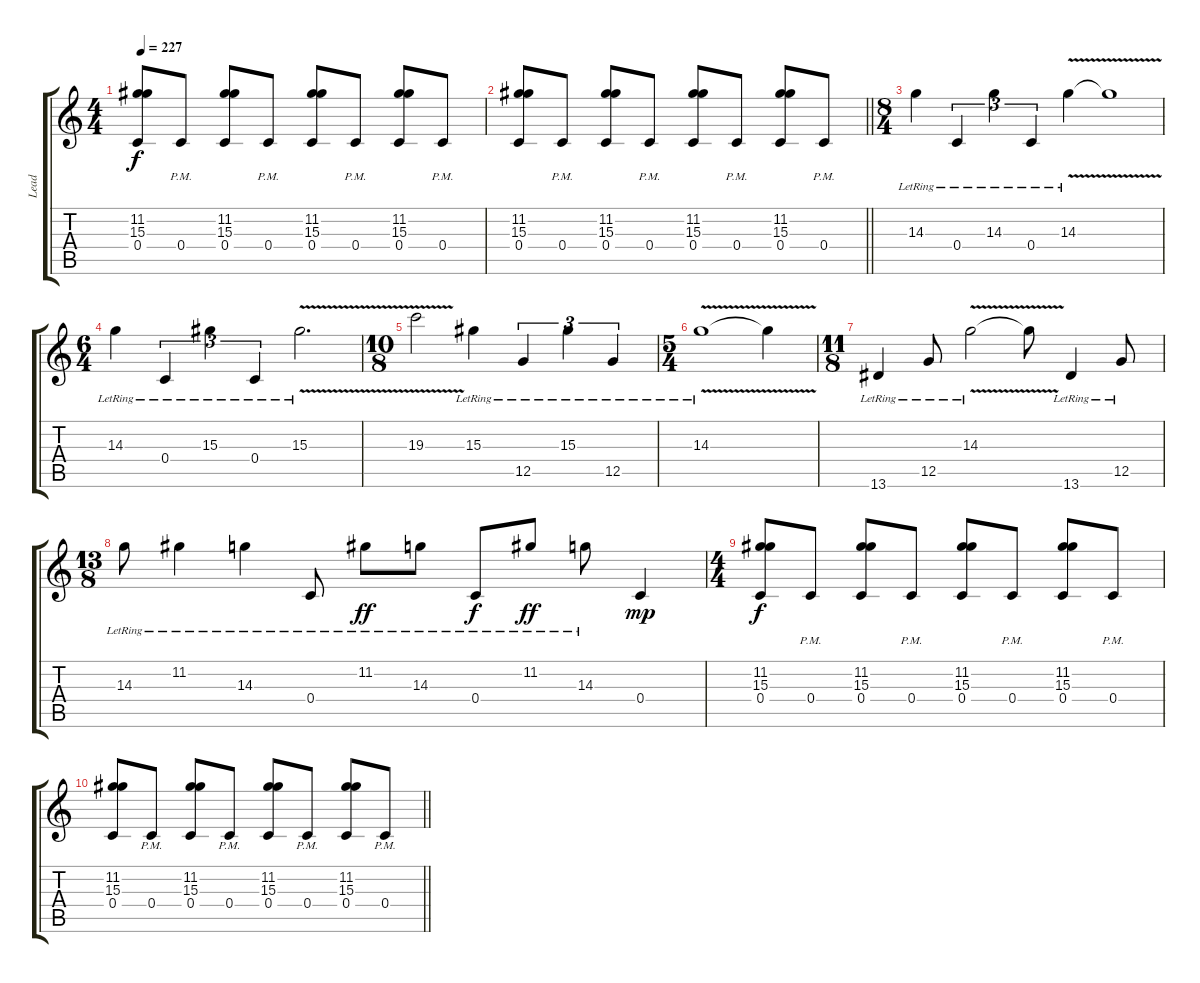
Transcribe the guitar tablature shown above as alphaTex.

\track ("Lead" "Lead") {instrument overdrivenguitar}
\staff {score tabs}
\tuning (D4 A3 F3 C3 G2 D2) {hide}
\ts (4 4)
\tempo 227
\clef g2
\ks c
(11.2 15.3 0.4).8{dy f} 0.4{pm}.8 (11.2 15.3 0.4).8 0.4{pm}.8 (11.2 15.3 0.4).8 0.4{pm}.8 (11.2 15.3 0.4).8 0.4{pm}.8 |
\barLineRight lightlight
(11.2 15.3 0.4).8 0.4{pm}.8 (11.2 15.3 0.4).8 0.4{pm}.8 (11.2 15.3 0.4).8 0.4{pm}.8 (11.2 15.3 0.4).8 0.4{pm}.8 |
\ts (8 4)
\section ("" "")
14.3{lr}.4 0.4{lr}.4{tu (3 2)} 14.3{lr}.4{tu (3 2)} 0.4{lr}.4{tu (3 2)} 14.3{v lr}.4 14.3{t}.1 |
\ts (6 4)
14.3{lr}.4 0.4{lr}.4{tu (3 2)} 15.3{lr}.4{tu (3 2)} 0.4{lr}.4{tu (3 2)} 15.3{v lr}.2{d} |
\ts (10 8)
19.3{v}.2 15.3{lr}.4 12.5{lr}.4{tu (3 2)} 15.3{lr}.4{tu (3 2)} 12.5{lr}.4{tu (3 2)} |
\ts (5 4)
14.3{v lr}.1 14.3{t}.4 |
\ts (11 8)
13.6{lr}.4 12.5{lr}.8 14.3{v lr}.2 14.3{t}.8 13.6{lr}.4 12.5{lr}.8 |
\ts (13 8)
14.3{lr}.8 11.2{lr}.4 14.3{lr}.4 0.4{lr}.8 11.2{lr}.8{dy ff} 14.3{lr}.8 0.4{lr}.8{dy f} 11.2{lr}.8{dy ff} 14.3{lr}.8 0.4.4{dy mp} |
\ts (4 4)
(11.2 15.3 0.4).8{dy f} 0.4{pm}.8 (11.2 15.3 0.4).8 0.4{pm}.8 (11.2 15.3 0.4).8 0.4{pm}.8 (11.2 15.3 0.4).8 0.4{pm}.8 |
\barLineRight lightlight
(11.2 15.3 0.4).8 0.4{pm}.8 (11.2 15.3 0.4).8 0.4{pm}.8 (11.2 15.3 0.4).8 0.4{pm}.8 (11.2 15.3 0.4).8 0.4{pm}.8
